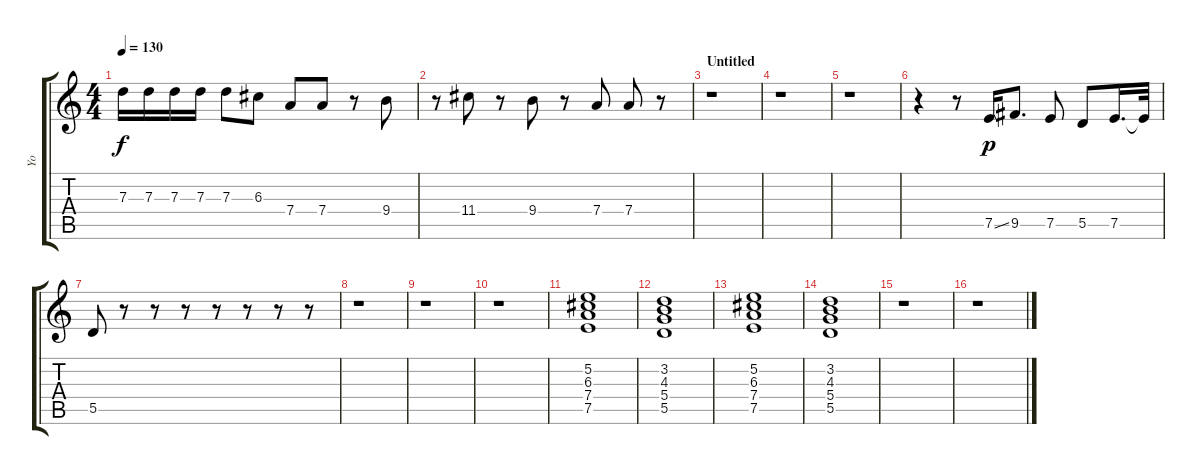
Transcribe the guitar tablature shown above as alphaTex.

\track ("Yo" "Yo") {instrument electricguitarjazz}
\staff {score tabs}
\tuning (E4 B3 G3 D3 A2 E2) {hide}
\ts (4 4)
\tempo 130
\clef g2
\ks c
7.3.16{dy f} 7.3.16 7.3.16 7.3.16 7.3.8 6.3.8 7.4.8 7.4.8 r.8 9.4.8 |
r.8 11.4.8 r.8 9.4.8 r.8 7.4.8 7.4.8 r.8 |
\section ("" "Untitled")
r.1 |
r.1 |
r.1 |
r.4 r.8 7.5{ss}.16{dy p} 9.5.8{d} 7.5.8 5.5.8 7.5.16{d} 7.5{t}.32 |
5.5.8 r.8 r.8 r.8 r.8 r.8 r.8 r.8 |
r.1 |
r.1 |
r.1 |
(5.2 6.3 7.4 7.5).1 |
(3.2 4.3 5.4 5.5).1 |
(5.2 6.3 7.4 7.5).1 |
(3.2 4.3 5.4 5.5).1 |
r.1 |
r.1
